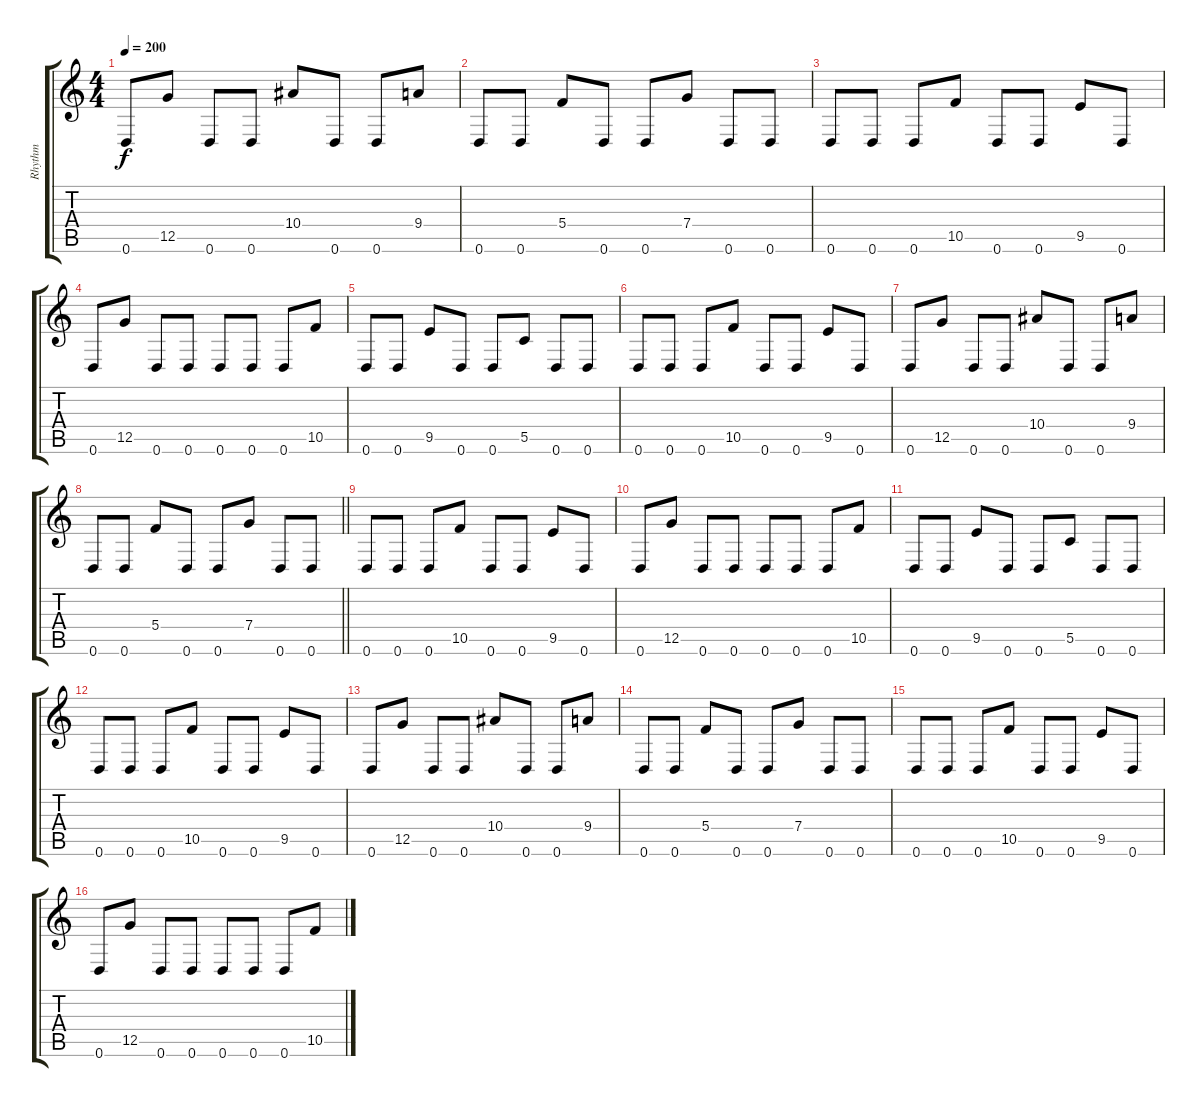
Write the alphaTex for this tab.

\track ("Rhythm" "Rhythm") {instrument distortionguitar}
\staff {score tabs}
\tuning (D4 A3 F3 C3 G2 D2) {hide}
\ts (4 4)
\tempo 200
\clef g2
\ks c
0.6.8{dy f} 12.5.8 0.6.8 0.6.8 10.4.8 0.6.8 0.6.8 9.4.8 |
0.6.8 0.6.8 5.4.8 0.6.8 0.6.8 7.4.8 0.6.8 0.6.8 |
0.6.8 0.6.8 0.6.8 10.5.8 0.6.8 0.6.8 9.5.8 0.6.8 |
0.6.8 12.5.8 0.6.8 0.6.8 0.6.8 0.6.8 0.6.8 10.5.8 |
0.6.8 0.6.8 9.5.8 0.6.8 0.6.8 5.5.8 0.6.8 0.6.8 |
0.6.8 0.6.8 0.6.8 10.5.8 0.6.8 0.6.8 9.5.8 0.6.8 |
0.6.8 12.5.8 0.6.8 0.6.8 10.4.8 0.6.8 0.6.8 9.4.8 |
\barLineRight lightlight
0.6.8 0.6.8 5.4.8 0.6.8 0.6.8 7.4.8 0.6.8 0.6.8 |
0.6.8 0.6.8 0.6.8 10.5.8 0.6.8 0.6.8 9.5.8 0.6.8 |
0.6.8 12.5.8 0.6.8 0.6.8 0.6.8 0.6.8 0.6.8 10.5.8 |
0.6.8 0.6.8 9.5.8 0.6.8 0.6.8 5.5.8 0.6.8 0.6.8 |
0.6.8 0.6.8 0.6.8 10.5.8 0.6.8 0.6.8 9.5.8 0.6.8 |
0.6.8 12.5.8 0.6.8 0.6.8 10.4.8 0.6.8 0.6.8 9.4.8 |
0.6.8 0.6.8 5.4.8 0.6.8 0.6.8 7.4.8 0.6.8 0.6.8 |
0.6.8 0.6.8 0.6.8 10.5.8 0.6.8 0.6.8 9.5.8 0.6.8 |
0.6.8 12.5.8 0.6.8 0.6.8 0.6.8 0.6.8 0.6.8 10.5.8
